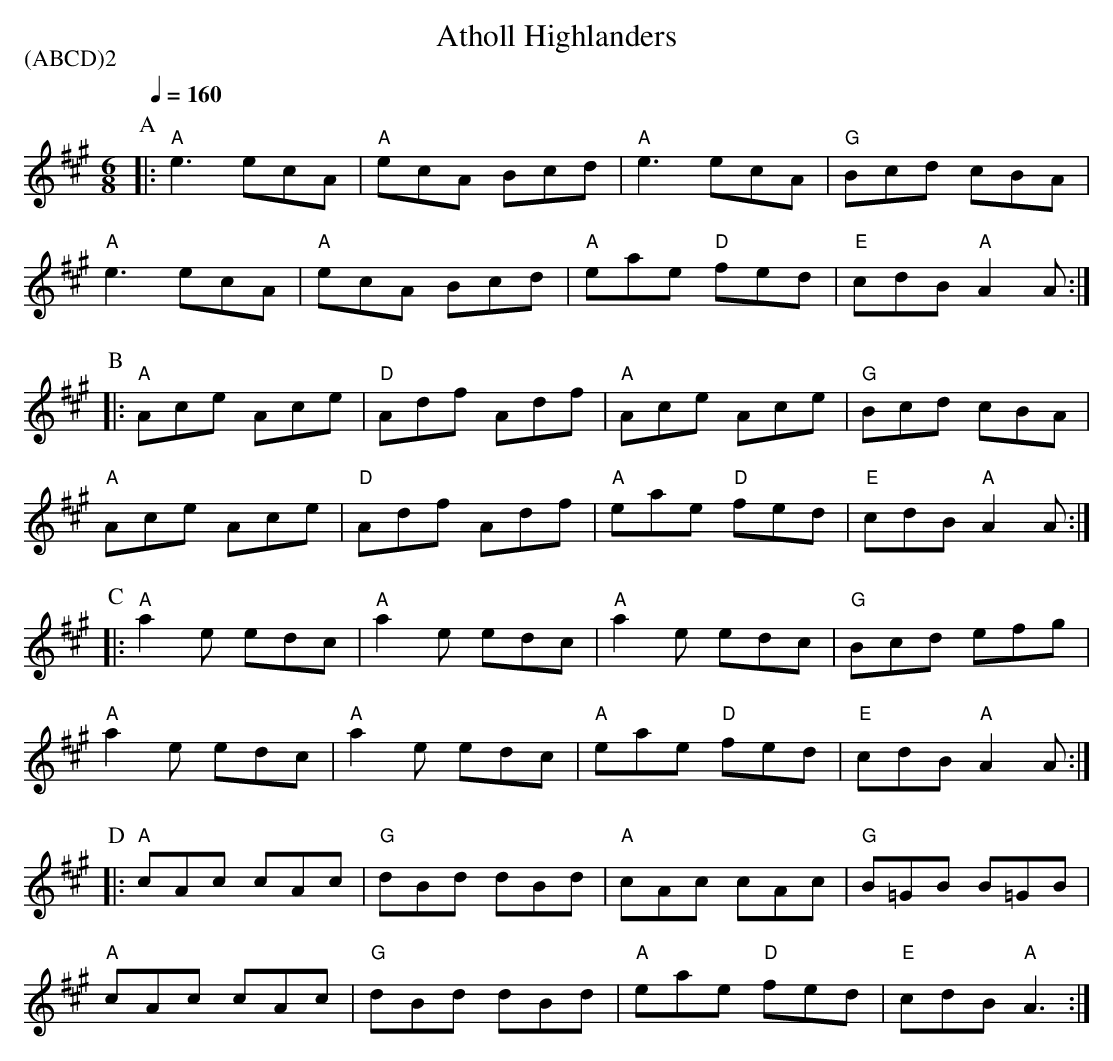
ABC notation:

X:1
T:Atholl Highlanders
P:(ABCD)2
M:6/8
L:1/8
Q:1/4=160
K:Amaj
P:A
|: "A" e3 ecA | "A" ecA Bcd | "A" e3 ecA | "G" Bcd cBA |
"A" e3 ecA | "A" ecA Bcd | "A" eae "D" fed | "E" cdB "A" A2 A :|
P:B
|: "A" Ace Ace | "D" Adf Adf | "A" Ace Ace | "G" Bcd cBA |
"A" Ace Ace | "D" Adf Adf | "A" eae "D" fed | "E" cdB "A" A2 A :|
P:C
|: "A" a2 e edc | "A" a2 e edc | "A" a2 e edc | "G" Bcd efg |
"A" a2 e edc | "A" a2 e edc | "A" eae "D" fed | "E" cdB "A" A2 A :|
P:D
|: "A" cAc cAc | "G" dBd dBd | "A" cAc cAc | "G" B=GB B=GB |
"A" cAc cAc | "G" dBd dBd | "A" eae "D" fed | "E" cdB "A" A3 :|
